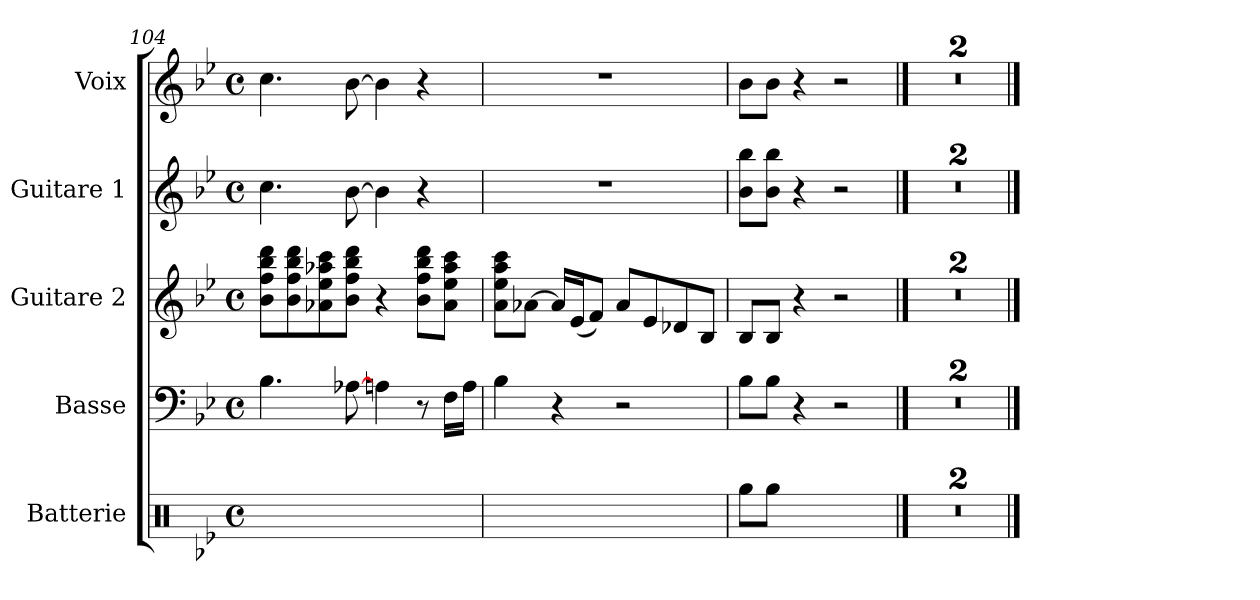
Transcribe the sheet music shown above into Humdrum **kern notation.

**kern	**kern	**kern	**kern	**kern
*part5	*part4	*part3	*part2	*part1
*staff5	*staff4	*staff3	*staff2	*staff1
*I"Batterie	*I"Basse	*I"Guitare  2	*I"Guitare 1	*I"Voix
*I'Batt.	*I'B.ƒ.	*I'Gtr.ƒ. 2	*I'Gtr.ƒ. 1	*I'V
*clefX	*clefF4	*clefG2	*clefG2	*clefG2
*	*ITrd7c12	*ITrd7c12	*ITrd7c12	*
*k[b-e-]	*k[b-e-]	*k[b-e-]	*k[b-e-]	*k[b-e-]
*B-:	*B-:	*B-:	*B-:	*B-:
*M4/4	*M4/4	*M4/4	*M4/4	*M4/4
*met(c)	*met(c)	*met(c)	*met(c)	*met(c)
=104	=104	=104	=104	=104
1Reeyy	4.BB-\	8B-\ 8f\ 8b-\ 8dd\L	4.c\	4.cc\
.	.	8B-\ 8f\ 8b-\ 8dd\	.	.
.	.	8A-X\ 8e-\ 8a-X\ 8cc\	.	.
.	[8AA-X\	8B-\ 8f\ 8b-\ 8dd\J	[8B-\	[8b-\
.	4AA\	4r	4B-\]	4b-\]
.	8r	8B-\ 8f\ 8b-\ 8dd\L	4r	4r
.	16FF\LL	8A-\ 8e-\ 8a-\ 8cc\J	.	.
.	16AA\JJ	.	.	.
!!LO:PB:g=z
=105	=105	=105	=105	=105
1Reeyy	4BB-\	8A\ 8e-\ 8a\ 8cc\L	1r	1r
.	.	[8A-X\J	.	.
.	4r	16A-/LL]	.	.
.	.	(<16E-/J	.	.
.	.	8F/J)	.	.
.	2r	8A-/L	.	.
.	.	8E-/	.	.
.	.	8D-X/	.	.
.	.	8BB-/J	.	.
=106	=106	=106	=106	=106
8Rgg\L	8BB-\L	8BB-/L	8B-\ 8b-\L	8b-\L
8Rgg\J	8BB-\J	8BB-/J	8B-\ 8b-\J	8b-\J
2.ryy	4r	4r	4r	4r
.	2r	2r	2r	2r
==107	==107	==107	==107	==107
1r	1r	1r	1r	1r
=108	=108	=108	=108	=108
1r	1r	1r	1r	1r
==	==	==	==	==
*-	*-	*-	*-	*-
